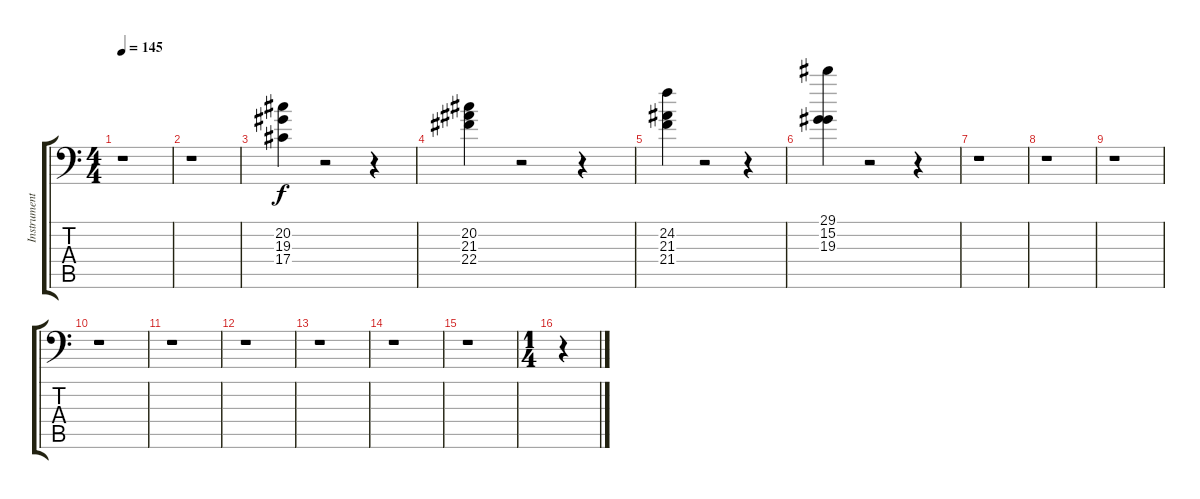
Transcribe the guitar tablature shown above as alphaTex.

\track ("Instrument3" "Instrument") {instrument brightacousticpiano}
\staff {score tabs}
\tuning (Bb3 F3 Db3 Ab2 Eb2 Bb1) {hide}
\ts (4 4)
\tempo 145
\clef f4
\ks c
r.1{dy fff} |
r.1 |
(20.2 19.3 17.4).4{dy f} r.2 r.4 |
(20.2 21.3 22.4).4 r.2 r.4 |
(24.2 21.3 21.4).4 r.2 r.4 |
(29.1 15.2 19.3).4 r.2 r.4 |
r.1 |
r.1 |
r.1 |
r.1 |
r.1 |
r.1 |
r.1 |
r.1 |
r.1 |
\ts (1 4)
r.4
